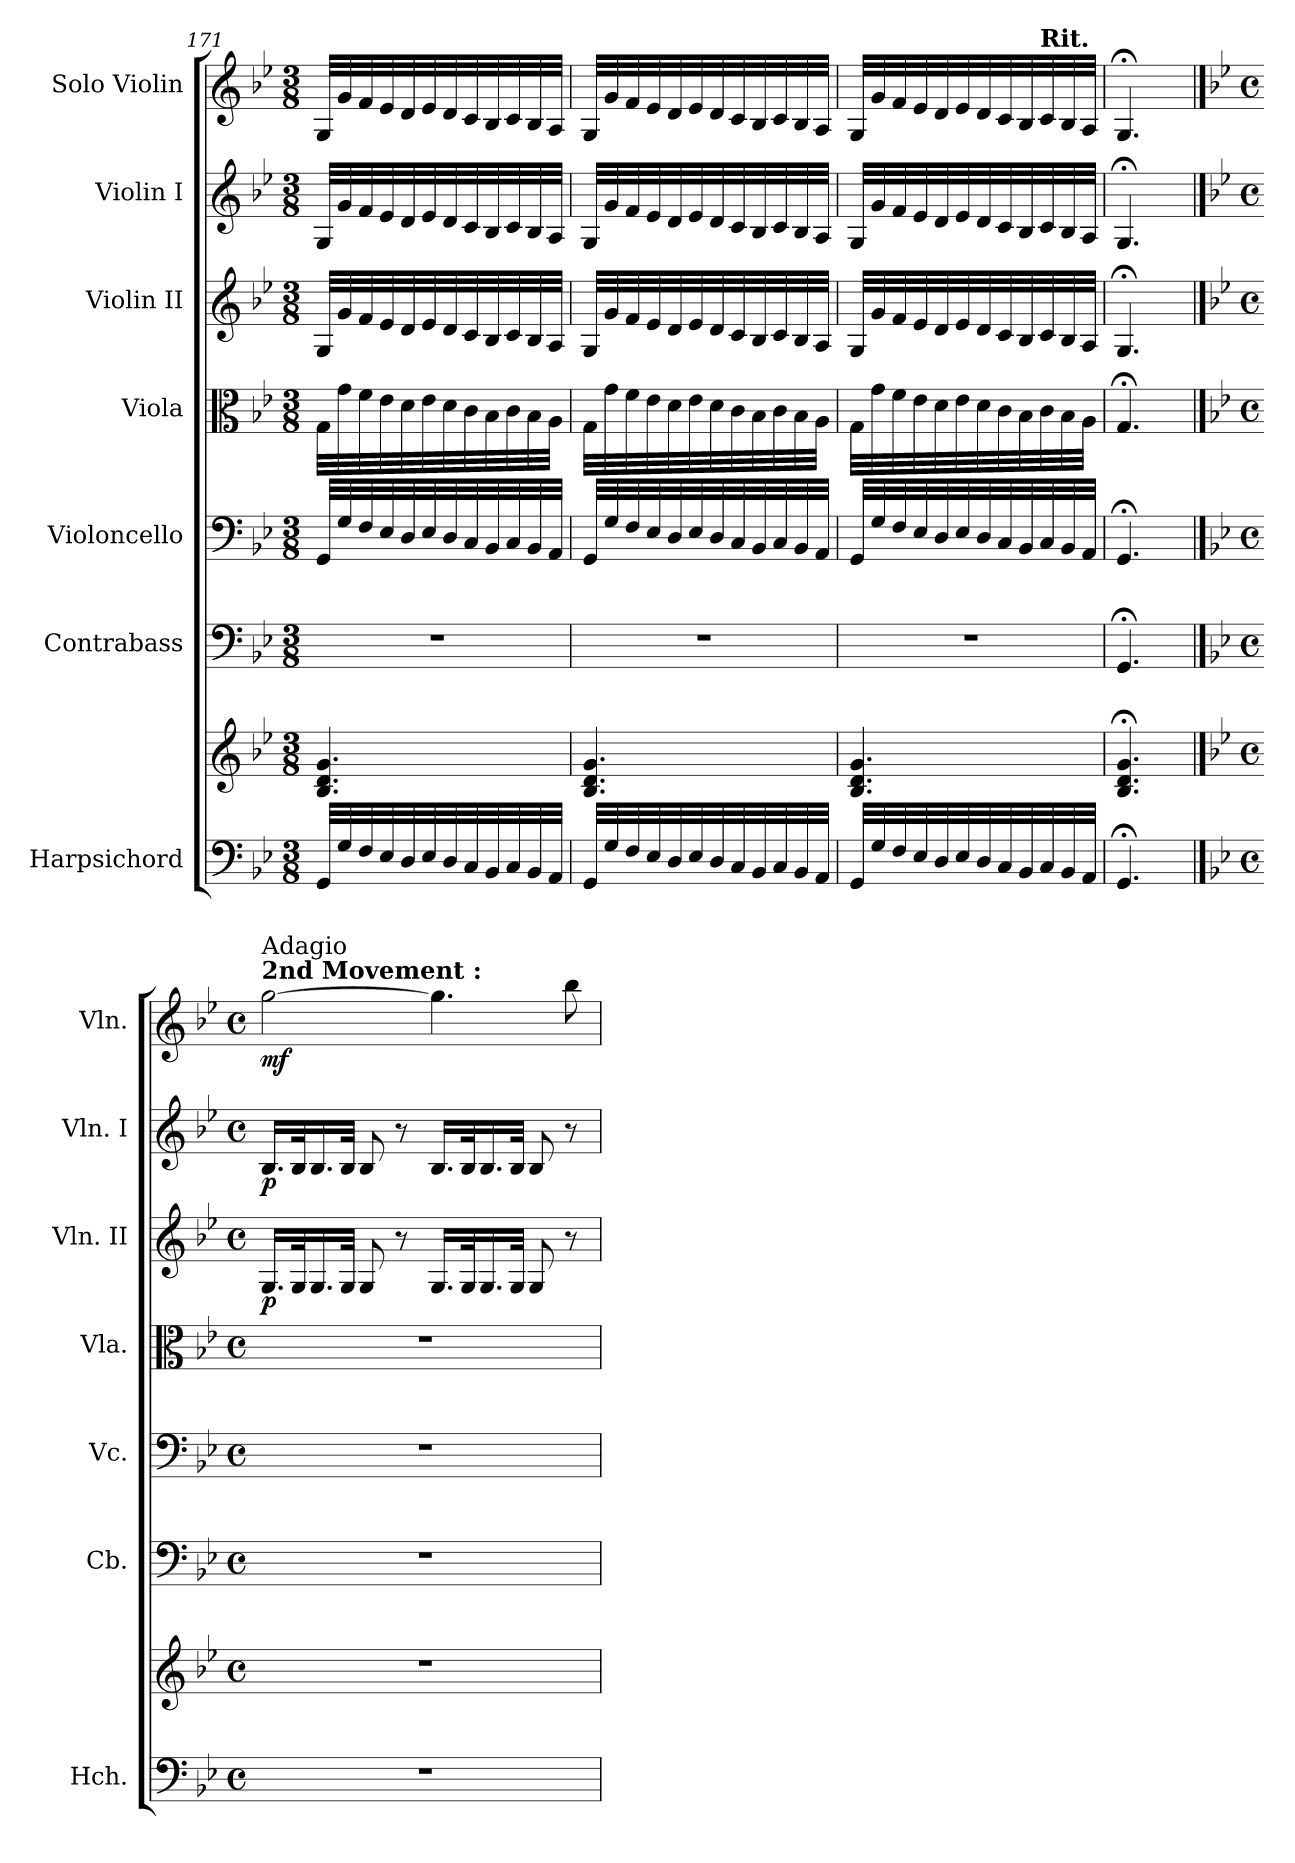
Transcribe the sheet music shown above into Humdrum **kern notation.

**kern	**kern	**kern	**kern	**kern	**kern	**dynam	**kern	**dynam	**kern	**dynam
*part7	*part7	*part6	*part5	*part4	*part3	*part3	*part2	*part2	*part1	*part1
*staff8	*staff7	*staff6	*staff5	*staff4	*staff3	*staff3	*staff2	*staff2	*staff1	*staff1
*I"Harpsichord	*	*I"Contrabass	*I"Violoncello	*I"Viola	*I"Violin II	*	*I"Violin I	*	*I"Solo Violin	*
*I'Hch.	*	*I'Cb.	*I'Vc.	*I'Vla.	*I'Vln. II	*	*I'Vln. I	*	*I'Vln.	*
*clefF4	*clefG2	*clefF4	*clefF4	*clefC3	*clefG2	*	*clefG2	*	*clefG2	*
*	*	*ITrd7c12	*	*	*	*	*	*	*	*
*k[b-e-]	*k[b-e-]	*k[b-e-]	*k[b-e-]	*k[b-e-]	*k[b-e-]	*	*k[b-e-]	*	*k[b-e-]	*
*M3/8	*M3/8	*M3/8	*M3/8	*M3/8	*M3/8	*	*M3/8	*	*M3/8	*
=171	=171	=171	=171	=171	=171	=171	=171	=171	=171	=171
32GG/LLL	4.B-/ 4.d/ 4.g/	4.r	32GG/LLL	32G\LLL	32G/LLL	.	32G/LLL	.	32G/LLL	.
32G/	.	.	32G/	32g\	32g/	.	32g/	.	32g/	.
32F/	.	.	32F/	32f\	32f/	.	32f/	.	32f/	.
32E-/	.	.	32E-/	32e-\	32e-/	.	32e-/	.	32e-/	.
32D/	.	.	32D/	32d\	32d/	.	32d/	.	32d/	.
32E-/	.	.	32E-/	32e-\	32e-/	.	32e-/	.	32e-/	.
32D/	.	.	32D/	32d\	32d/	.	32d/	.	32d/	.
32C/	.	.	32C/	32c\	32c/	.	32c/	.	32c/	.
32BB-/	.	.	32BB-/	32B-\	32B-/	.	32B-/	.	32B-/	.
32C/	.	.	32C/	32c\	32c/	.	32c/	.	32c/	.
32BB-/	.	.	32BB-/	32B-\	32B-/	.	32B-/	.	32B-/	.
32AA/JJJ	.	.	32AA/JJJ	32A\JJJ	32A/JJJ	.	32A/JJJ	.	32A/JJJ	.
!!LO:PB:g=z
=172	=172	=172	=172	=172	=172	=172	=172	=172	=172	=172
32GG/LLL	4.B-/ 4.d/ 4.g/	4.r	32GG/LLL	32G\LLL	32G/LLL	.	32G/LLL	.	32G/LLL	.
32G/	.	.	32G/	32g\	32g/	.	32g/	.	32g/	.
32F/	.	.	32F/	32f\	32f/	.	32f/	.	32f/	.
32E-/	.	.	32E-/	32e-\	32e-/	.	32e-/	.	32e-/	.
32D/	.	.	32D/	32d\	32d/	.	32d/	.	32d/	.
32E-/	.	.	32E-/	32e-\	32e-/	.	32e-/	.	32e-/	.
32D/	.	.	32D/	32d\	32d/	.	32d/	.	32d/	.
32C/	.	.	32C/	32c\	32c/	.	32c/	.	32c/	.
32BB-/	.	.	32BB-/	32B-\	32B-/	.	32B-/	.	32B-/	.
32C/	.	.	32C/	32c\	32c/	.	32c/	.	32c/	.
32BB-/	.	.	32BB-/	32B-\	32B-/	.	32B-/	.	32B-/	.
32AA/JJJ	.	.	32AA/JJJ	32A\JJJ	32A/JJJ	.	32A/JJJ	.	32A/JJJ	.
=173	=173	=173	=173	=173	=173	=173	=173	=173	=173	=173
32GG/LLL	4.B-/ 4.d/ 4.g/	4.r	32GG/LLL	32G\LLL	32G/LLL	.	32G/LLL	.	32G/LLL	.
32G/	.	.	32G/	32g\	32g/	.	32g/	.	32g/	.
32F/	.	.	32F/	32f\	32f/	.	32f/	.	32f/	.
32E-/	.	.	32E-/	32e-\	32e-/	.	32e-/	.	32e-/	.
32D/	.	.	32D/	32d\	32d/	.	32d/	.	32d/	.
32E-/	.	.	32E-/	32e-\	32e-/	.	32e-/	.	32e-/	.
32D/	.	.	32D/	32d\	32d/	.	32d/	.	32d/	.
32C/	.	.	32C/	32c\	32c/	.	32c/	.	32c/	.
32BB-/	.	.	32BB-/	32B-\	32B-/	.	32B-/	.	32B-/	.
!	!	!	!	!	!	!	!	!	!LO:TX:B:t=Rit.	!
32C/	.	.	32C/	32c\	32c/	.	32c/	.	32c/	.
32BB-/	.	.	32BB-/	32B-\	32B-/	.	32B-/	.	32B-/	.
32AA/JJJ	.	.	32AA/JJJ	32A\JJJ	32A/JJJ	.	32A/JJJ	.	32A/JJJ	.
=174	=174	=174	=174	=174	=174	=174	=174	=174	=174	=174
4.GG;<Z/	4.B-/;<Z 4.d/;<Z 4.g/;<Z	4.GGG;<Z/	4.GG;<Z/	4.G;<Z/	4.G;<Z/	.	4.G;<Z/	.	4.G;<Z/	.
!!LO:PB:g=z
==175	==175	==175	==175	==175	==175	==175	==175	==175	==175	==175
!!LO:REH:place=s1:a:B:fs=14:t=175
*k[b-e-]	*k[b-e-]	*k[b-e-]	*k[b-e-]	*k[b-e-]	*k[b-e-]	*	*k[b-e-]	*	*k[b-e-]	*
*M4/4	*M4/4	*M4/4	*M4/4	*M4/4	*M4/4	*	*M4/4	*	*M4/4	*
*met(c)	*met(c)	*met(c)	*met(c)	*met(c)	*met(c)	*	*met(c)	*	*met(c)	*
!	!	!	!	!	!	!	!	!	!LO:TX:a:B:t=2nd Movement &colon;	!
!	!	!	!	!	!	!	!	!	!LO:TX:t=Adagio	!
!	!	!	!	!	!	!LO:DY:b	!	!LO:DY:b	!	!LO:DY:b
1r	1r	1r	1r	1r	16.G/LL	p	16.B-/LL	p	[2gg\	mf
.	.	.	.	.	32G/K	.	32B-/K	.	.	.
.	.	.	.	.	16.G/	.	16.B-/	.	.	.
.	.	.	.	.	32G/JJk	.	32B-/JJk	.	.	.
.	.	.	.	.	8G/	.	8B-/	.	.	.
.	.	.	.	.	8r	.	8r	.	.	.
.	.	.	.	.	16.G/LL	.	16.B-/LL	.	4.gg\]	.
.	.	.	.	.	32G/K	.	32B-/K	.	.	.
.	.	.	.	.	16.G/	.	16.B-/	.	.	.
.	.	.	.	.	32G/JJk	.	32B-/JJk	.	.	.
.	.	.	.	.	8G/	.	8B-/	.	.	.
.	.	.	.	.	8r	.	8r	.	8bb-\	.
=	=	=	=	=	=	=	=	=	=	=
*-	*-	*-	*-	*-	*-	*-	*-	*-	*-	*-
